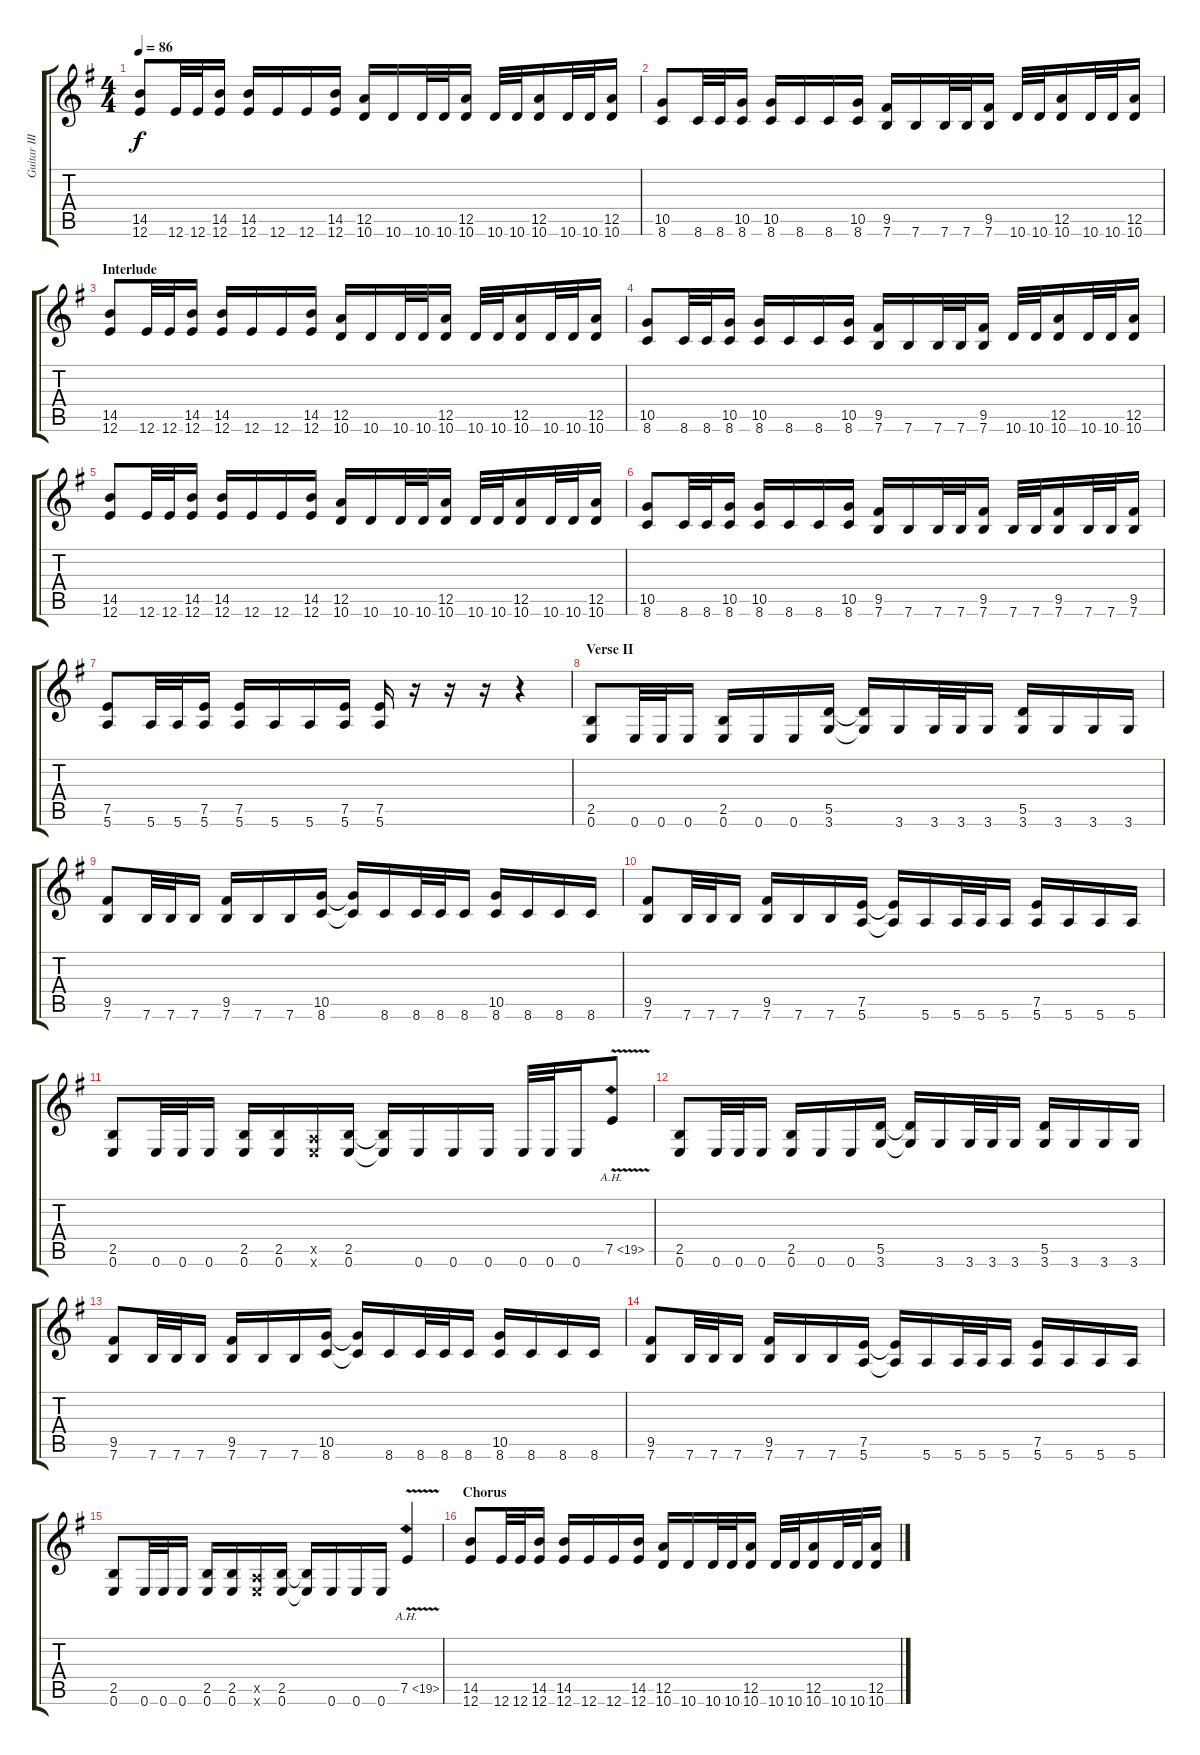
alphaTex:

\track ("Guitar III" "Guitar III") {instrument distortionguitar}
\staff {score tabs}
\tuning (E4 B3 G3 D3 A2 E2) {hide}
\ts (4 4)
\tempo 86
\clef g2
\ks eminor
(14.5 12.6).8{dy f} 12.6.32 12.6.32 (14.5 12.6).16 (14.5 12.6).16 12.6.16 12.6.16 (14.5 12.6).16 (12.5 10.6).16 10.6.16 10.6.32 10.6.32 (12.5 10.6).16 10.6.32 10.6.32 (12.5 10.6).16 10.6.32 10.6.32 (12.5 10.6).16 |
(10.5 8.6).8 8.6.32 8.6.32 (10.5 8.6).16 (10.5 8.6).16 8.6.16 8.6.16 (10.5 8.6).16 (9.5 7.6).16 7.6.16 7.6.32 7.6.32 (9.5 7.6).16 10.6.32 10.6.32 (12.5 10.6).16 10.6.32 10.6.32 (12.5 10.6).16 |
\section ("" "Interlude")
(14.5 12.6).8 12.6.32 12.6.32 (14.5 12.6).16 (14.5 12.6).16 12.6.16 12.6.16 (14.5 12.6).16 (12.5 10.6).16 10.6.16 10.6.32 10.6.32 (12.5 10.6).16 10.6.32 10.6.32 (12.5 10.6).16 10.6.32 10.6.32 (12.5 10.6).16 |
(10.5 8.6).8 8.6.32 8.6.32 (10.5 8.6).16 (10.5 8.6).16 8.6.16 8.6.16 (10.5 8.6).16 (9.5 7.6).16 7.6.16 7.6.32 7.6.32 (9.5 7.6).16 10.6.32 10.6.32 (12.5 10.6).16 10.6.32 10.6.32 (12.5 10.6).16 |
(14.5 12.6).8 12.6.32 12.6.32 (14.5 12.6).16 (14.5 12.6).16 12.6.16 12.6.16 (14.5 12.6).16 (12.5 10.6).16 10.6.16 10.6.32 10.6.32 (12.5 10.6).16 10.6.32 10.6.32 (12.5 10.6).16 10.6.32 10.6.32 (12.5 10.6).16 |
(10.5 8.6).8 8.6.32 8.6.32 (10.5 8.6).16 (10.5 8.6).16 8.6.16 8.6.16 (10.5 8.6).16 (9.5 7.6).16 7.6.16 7.6.32 7.6.32 (9.5 7.6).16 7.6.32 7.6.32 (9.5 7.6).16 7.6.32 7.6.32 (9.5 7.6).16 |
(7.5 5.6).8 5.6.32 5.6.32 (7.5 5.6).16 (7.5 5.6).16 5.6.16 5.6.16 (7.5 5.6).16 (7.5 5.6).16 r.16 r.16 r.16 r.4 |
\section ("" "Verse II")
(2.5 0.6).8 0.6.32 0.6.32 0.6.16 (2.5 0.6).16 0.6.16 0.6.16 (5.5 3.6).16 (5.5{t} 3.6{t}).16 3.6.16 3.6.32 3.6.32 3.6.16 (5.5 3.6).16 3.6.16 3.6.16 3.6.16 |
(9.5 7.6).8 7.6.32 7.6.32 7.6.16 (9.5 7.6).16 7.6.16 7.6.16 (10.5 8.6).16 (10.5{t} 8.6{t}).16 8.6.16 8.6.32 8.6.32 8.6.16 (10.5 8.6).16 8.6.16 8.6.16 8.6.16 |
(9.5 7.6).8 7.6.32 7.6.32 7.6.16 (9.5 7.6).16 7.6.16 7.6.16 (7.5 5.6).16 (7.5{t} 5.6{t}).16 5.6.16 5.6.32 5.6.32 5.6.16 (7.5 5.6).16 5.6.16 5.6.16 5.6.16 |
(2.5 0.6).8 0.6.32 0.6.32 0.6.16 (2.5 0.6).16 (2.5 0.6).16 (0.5{x} 0.6{x}).16 (2.5 0.6).16 (2.5{t} 0.6{t}).16 0.6.16 0.6.16 0.6.16 0.6.32 0.6.32 0.6.16 7.5{ah 12 v}.8{instrument guitarharmonics} |
(2.5 0.6).8{instrument distortionguitar} 0.6.32 0.6.32 0.6.16 (2.5 0.6).16 0.6.16 0.6.16 (5.5 3.6).16 (5.5{t} 3.6{t}).16 3.6.16 3.6.32 3.6.32 3.6.16 (5.5 3.6).16 3.6.16 3.6.16 3.6.16 |
(9.5 7.6).8 7.6.32 7.6.32 7.6.16 (9.5 7.6).16 7.6.16 7.6.16 (10.5 8.6).16 (10.5{t} 8.6{t}).16 8.6.16 8.6.32 8.6.32 8.6.16 (10.5 8.6).16 8.6.16 8.6.16 8.6.16 |
(9.5 7.6).8 7.6.32 7.6.32 7.6.16 (9.5 7.6).16 7.6.16 7.6.16 (7.5 5.6).16 (7.5{t} 5.6{t}).16 5.6.16 5.6.32 5.6.32 5.6.16 (7.5 5.6).16 5.6.16 5.6.16 5.6.16 |
(2.5 0.6).8 0.6.32 0.6.32 0.6.16 (2.5 0.6).16 (2.5 0.6).16 (0.5{x} 0.6{x}).16 (2.5 0.6).16 (2.5{t} 0.6{t}).16 0.6.16 0.6.16 0.6.16 7.5{ah 12 v}.4{instrument guitarharmonics} |
\section ("" "Chorus")
(14.5 12.6).8{instrument distortionguitar} 12.6.32 12.6.32 (14.5 12.6).16 (14.5 12.6).16 12.6.16 12.6.16 (14.5 12.6).16 (12.5 10.6).16 10.6.16 10.6.32 10.6.32 (12.5 10.6).16 10.6.32 10.6.32 (12.5 10.6).16 10.6.32 10.6.32 (12.5 10.6).16
